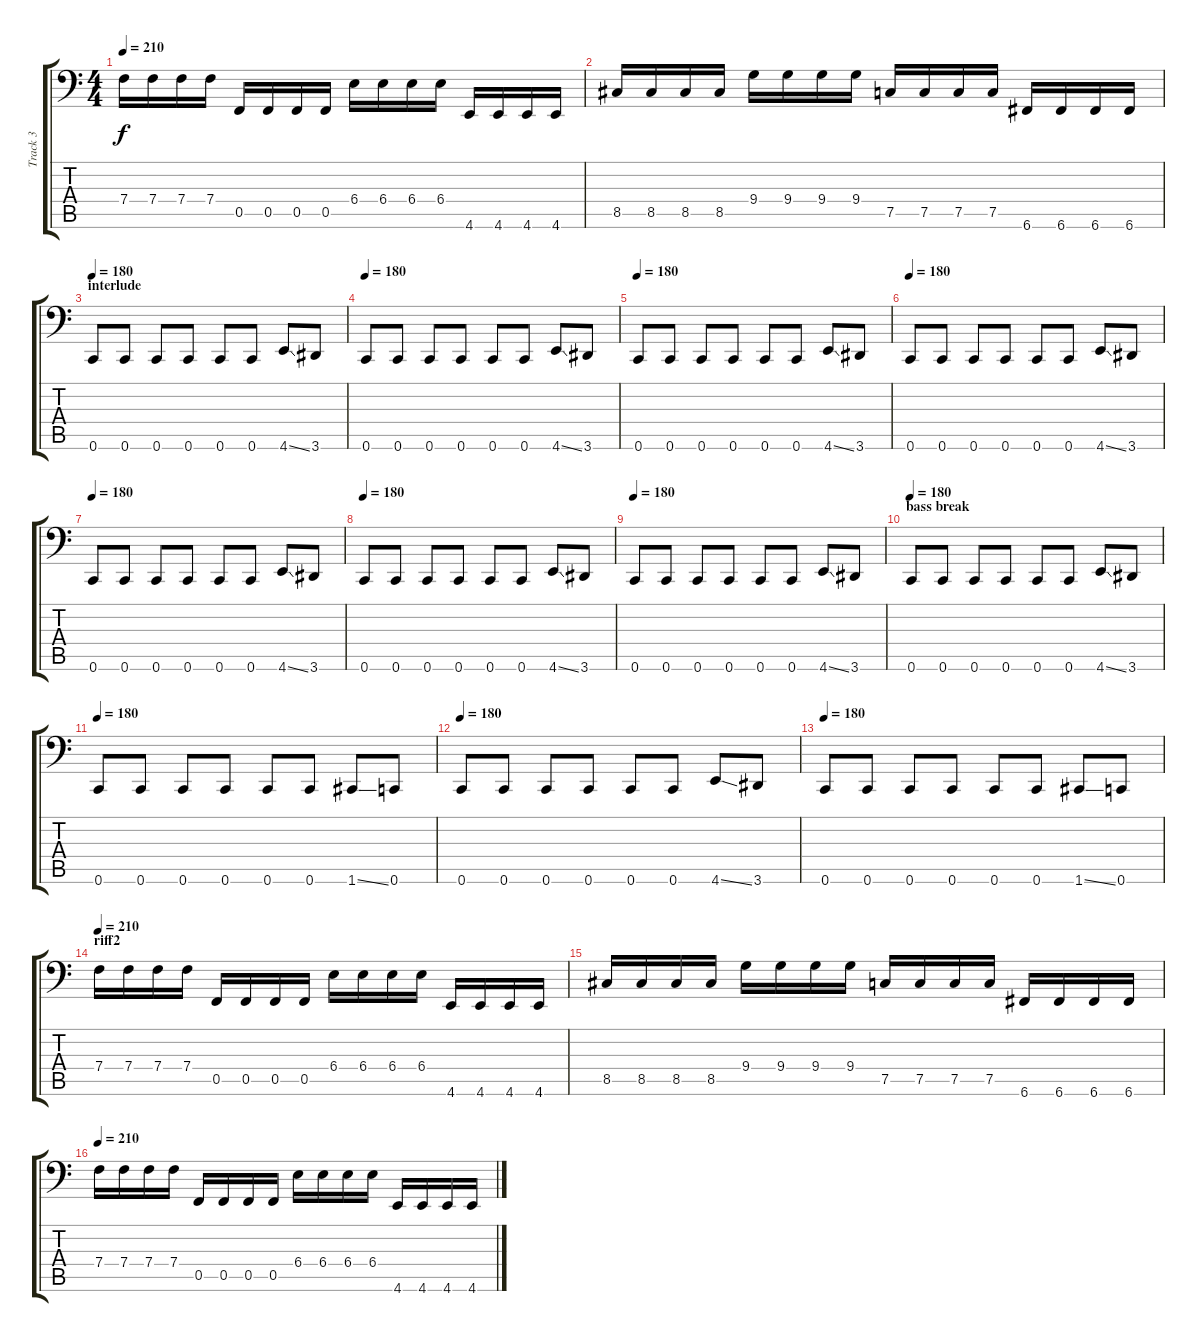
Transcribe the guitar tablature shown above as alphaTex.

\track ("Track 3" "Track 3") {instrument electricbassfinger}
\staff {score tabs}
\tuning (C3 G2 Eb2 Bb1 F1 C1) {hide}
\ts (4 4)
\tempo 210
\clef f4
\ks c
7.4.16{dy f} 7.4.16 7.4.16 7.4.16 0.5.16 0.5.16 0.5.16 0.5.16 6.4.16 6.4.16 6.4.16 6.4.16 4.6.16 4.6.16 4.6.16 4.6.16 |
8.5.16 8.5.16 8.5.16 8.5.16 9.4.16 9.4.16 9.4.16 9.4.16 7.5.16 7.5.16 7.5.16 7.5.16 6.6.16 6.6.16 6.6.16 6.6.16 |
\section ("" "interlude")
\tempo 180
0.6.8 0.6.8 0.6.8 0.6.8 0.6.8 0.6.8 4.6{ss}.8 3.6.8 |
\tempo 180
0.6.8 0.6.8 0.6.8 0.6.8 0.6.8 0.6.8 4.6{ss}.8 3.6.8 |
\tempo 180
0.6.8 0.6.8 0.6.8 0.6.8 0.6.8 0.6.8 4.6{ss}.8 3.6.8 |
\tempo 180
0.6.8 0.6.8 0.6.8 0.6.8 0.6.8 0.6.8 4.6{ss}.8 3.6.8 |
\tempo 180
0.6.8 0.6.8 0.6.8 0.6.8 0.6.8 0.6.8 4.6{ss}.8 3.6.8 |
\tempo 180
0.6.8 0.6.8 0.6.8 0.6.8 0.6.8 0.6.8 4.6{ss}.8 3.6.8 |
\tempo 180
0.6.8 0.6.8 0.6.8 0.6.8 0.6.8 0.6.8 4.6{ss}.8 3.6.8 |
\section ("" "bass break")
\tempo 180
0.6.8 0.6.8 0.6.8 0.6.8 0.6.8 0.6.8 4.6{ss}.8 3.6.8 |
\tempo 180
0.6.8 0.6.8 0.6.8 0.6.8 0.6.8 0.6.8 1.6{ss}.8 0.6.8 |
\tempo 180
0.6.8 0.6.8 0.6.8 0.6.8 0.6.8 0.6.8 4.6{ss}.8 3.6.8 |
\tempo 180
0.6.8 0.6.8 0.6.8 0.6.8 0.6.8 0.6.8 1.6{ss}.8 0.6.8 |
\section ("" "riff2")
\tempo 210
7.4.16 7.4.16 7.4.16 7.4.16 0.5.16 0.5.16 0.5.16 0.5.16 6.4.16 6.4.16 6.4.16 6.4.16 4.6.16 4.6.16 4.6.16 4.6.16 |
8.5.16 8.5.16 8.5.16 8.5.16 9.4.16 9.4.16 9.4.16 9.4.16 7.5.16 7.5.16 7.5.16 7.5.16 6.6.16 6.6.16 6.6.16 6.6.16 |
\tempo 210
7.4.16 7.4.16 7.4.16 7.4.16 0.5.16 0.5.16 0.5.16 0.5.16 6.4.16 6.4.16 6.4.16 6.4.16 4.6.16 4.6.16 4.6.16 4.6.16
